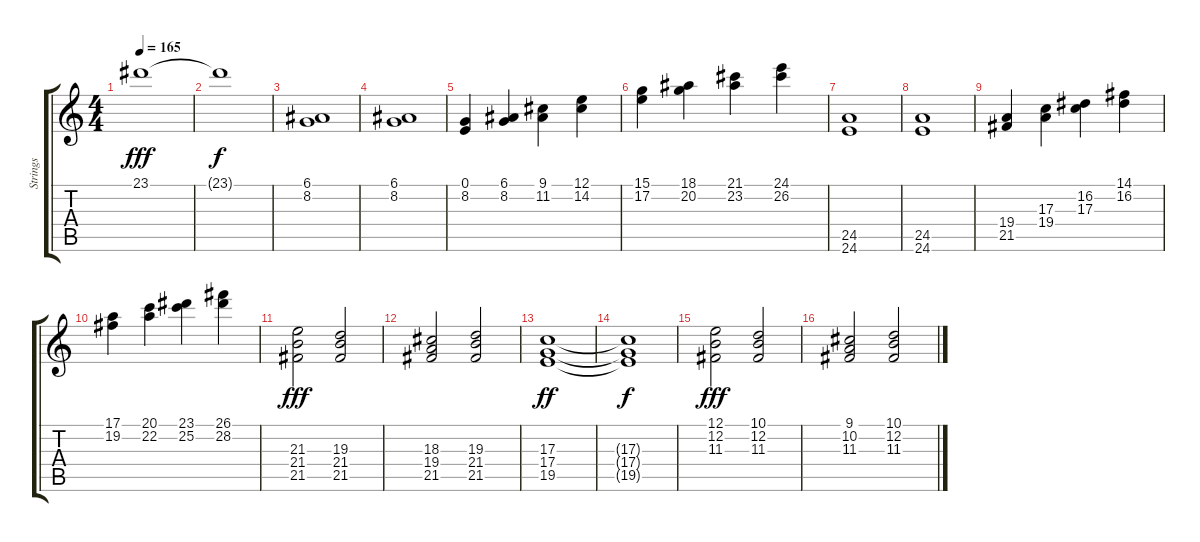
\track ("Strings" "Strings") {instrument stringensemble1}
\staff {score tabs}
\tuning (E4 B3 G3 D3 A2 E2) {hide}
\ts (4 4)
\tempo 165
\clef g2
\ks c
23.1.1{dy fff} |
23.1{t}.1{dy f} |
(6.1 8.2).1 |
(6.1 8.2).1 |
(0.1 8.2).4 (6.1 8.2).4 (9.1 11.2).4 (12.1 14.2).4 |
(15.1 17.2).4 (18.1 20.2).4 (21.1 23.2).4 (24.1 26.2).4 |
(24.5 24.6).1 |
(24.5 24.6).1 |
(19.4 21.5).4 (17.3 19.4).4 (16.2 17.3).4 (14.1 16.2).4 |
(17.1 19.2).4 (20.1 22.2).4 (23.1 25.2).4 (26.1 28.2).4 |
(21.3 21.4 21.5).2{dy fff} (19.3 21.4 21.5).2 |
(18.3 19.4 21.5).2 (19.3 21.4 21.5).2 |
(17.3 17.4 19.5).1{dy ff} |
(17.3{t} 17.4{t} 19.5{t}).1{dy f} |
(12.1 12.2 11.3).2{dy fff} (10.1 12.2 11.3).2 |
(9.1 10.2 11.3).2 (10.1 12.2 11.3).2
